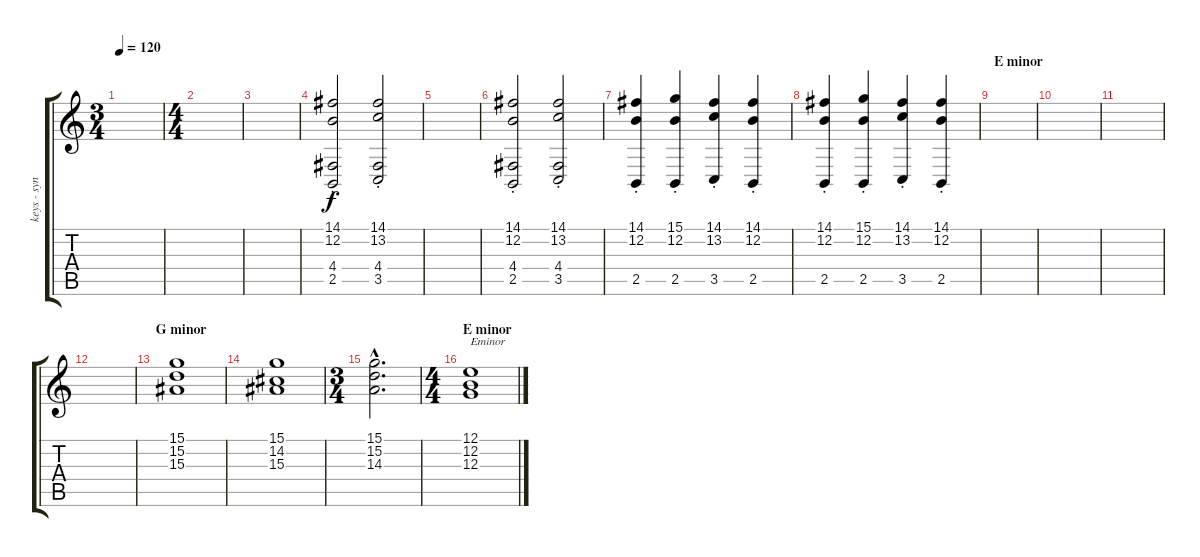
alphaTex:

\track ("keys - synths" "keys - syn") {instrument stringensemble1}
\staff {score tabs}
\tuning (E4 B3 G3 D3 A2 E2) {hide}
\ts (3 4)
\tempo 120
\clef g2
\ks c
|
\ts (4 4)
|
|
(14.1{st} 12.2{st} 4.4{st} 2.5{st}).2 (14.1{st} 13.2{st} 4.4{st} 3.5{st}).2 |
|
(14.1{st} 12.2{st} 4.4{st} 2.5{st}).2 (14.1{st} 13.2{st} 4.4{st} 3.5{st}).2 |
(14.1{st} 12.2{st} 2.5{st}).4 (15.1{st} 12.2{st} 2.5{st}).4 (14.1{st} 13.2{st} 3.5{st}).4 (14.1{st} 12.2{st} 2.5{st}).4 |
(14.1{st} 12.2{st} 2.5{st}).4 (15.1{st} 12.2{st} 2.5{st}).4 (14.1{st} 13.2{st} 3.5{st}).4 (14.1{st} 12.2{st} 2.5{st}).4 |
\section ("" "E minor")
|
|
|
|
\section ("" "G minor")
(15.1 15.2 15.3).1 |
(15.1 14.2 15.3).1 |
\ts (3 4)
(15.1{hac} 15.2{hac} 14.3{hac}).2{d} |
\ts (4 4)
\section ("" "E minor")
(12.1 12.2 12.3).1{txt "Eminor"}
